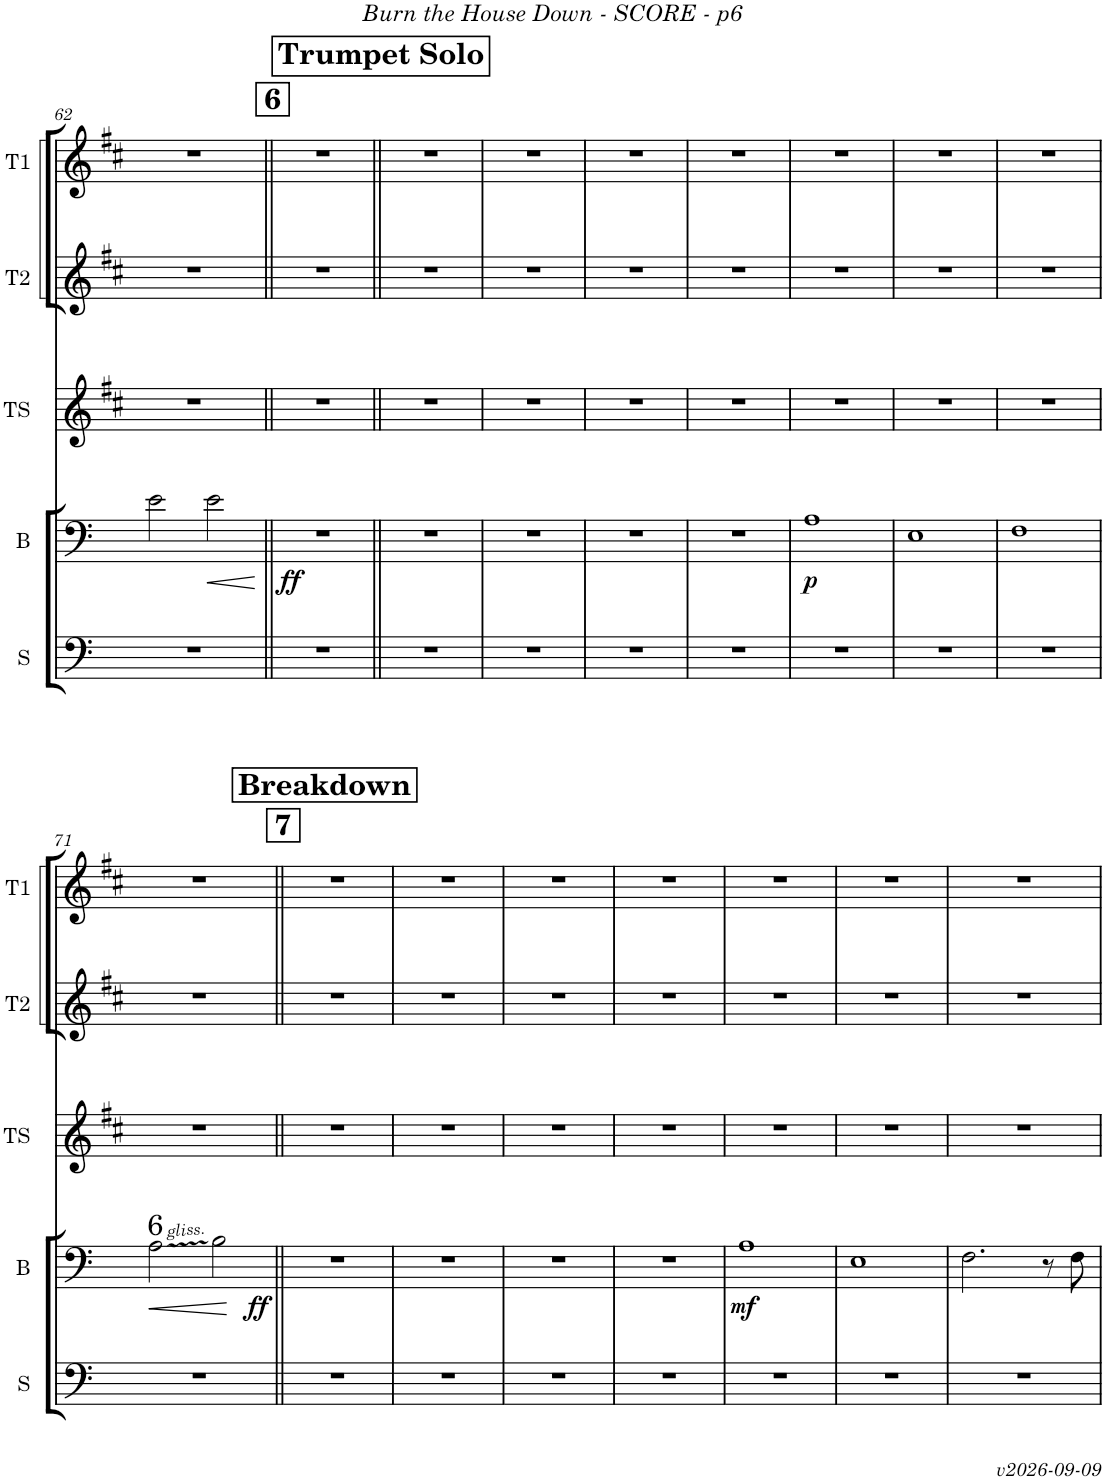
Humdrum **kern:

**kern	**kern	**dynam	**kern	**kern	**kern
*part5	*part4	*part4	*part3	*part2	*part1
*staff5	*staff4	*staff4	*staff3	*staff2	*staff1
*I"Sousa	*I"Trombone	*	*I"Tenor Sax	*I"Trumpet 2	*I"Trumpet 1
*I'S	*	*	*I'TS	*I'T2	*I'T1
!!LO:PB:g=z
*clefF4	*clefF4	*	*clefG2	*clefG2	*clefG2
*	*	*	*Trd8c14	*Trd1c2	*Trd1c2
*k[]	*k[]	*	*k[f#c#]	*k[f#c#]	*k[f#c#]
*M4/4	*M4/4	*	*M4/4	*M4/4	*M4/4
=62	=62	=62	=62	=62	=62
1r	2e\	.	1r	1r	1r
!	!	!LO:HP:b	!	!	!
.	2e\	<	.	.	.
.	.	[	.	.	.
!!LO:REH:place=s1:a:B:fs=14:t=6
=63||	=63||	=63||	=63||	=63||	=63||
!	!	!LO:DY:b	!	!	!
1r	1r	ff	1r	1r	1r
!!LO:REH:place=s1:a:B:fs=14:t=Trumpet Solo
=64||	=64||	=64||	=64||	=64||	=64||
1r	1r	.	1r	1r	1r
=65	=65	=65	=65	=65	=65
1r	1r	.	1r	1r	1r
=66	=66	=66	=66	=66	=66
1r	1r	.	1r	1r	1r
=67	=67	=67	=67	=67	=67
1r	1r	.	1r	1r	1r
=68	=68	=68	=68	=68	=68
!	!	!LO:DY:b	!	!	!
1r	1A	p	1r	1r	1r
=69	=69	=69	=69	=69	=69
1r	1E	.	1r	1r	1r
=70	=70	=70	=70	=70	=70
1r	1F	.	1r	1r	1r
!!LO:LB:g=z
=71	=71	=71	=71	=71	=71
!	!	!LO:HP:b	!	!	!
*	*^	*	*	*	*
1r	2A\	2..ryy	<	1r	1r	1r
.	2B\	.	.	.	.	.
!	!	!	!LO:DY:b	!	!	!
.	.	8ryy	ff	.	.	.
.	.	.	[	.	.	.
*	*v	*v	*	*	*	*
!!LO:REH:place=s1:a:B:fs=14:t=Breakdown
!!LO:REH:place=s1:a:B:fs=14:t=7
=72||	=72||	=72||	=72||	=72||	=72||
1r	1r	.	1r	1r	1r
=73	=73	=73	=73	=73	=73
1r	1r	.	1r	1r	1r
=74	=74	=74	=74	=74	=74
1r	1r	.	1r	1r	1r
=75	=75	=75	=75	=75	=75
1r	1r	.	1r	1r	1r
=76	=76	=76	=76	=76	=76
!	!	!LO:DY:b	!	!	!
1r	1A	mf	1r	1r	1r
=77	=77	=77	=77	=77	=77
1r	1E	.	1r	1r	1r
=78	=78	=78	=78	=78	=78
1r	2.F\	.	1r	1r	1r
.	8r	.	.	.	.
.	8F\	.	.	.	.
=	=	=	=	=	=
*-	*-	*-	*-	*-	*-
